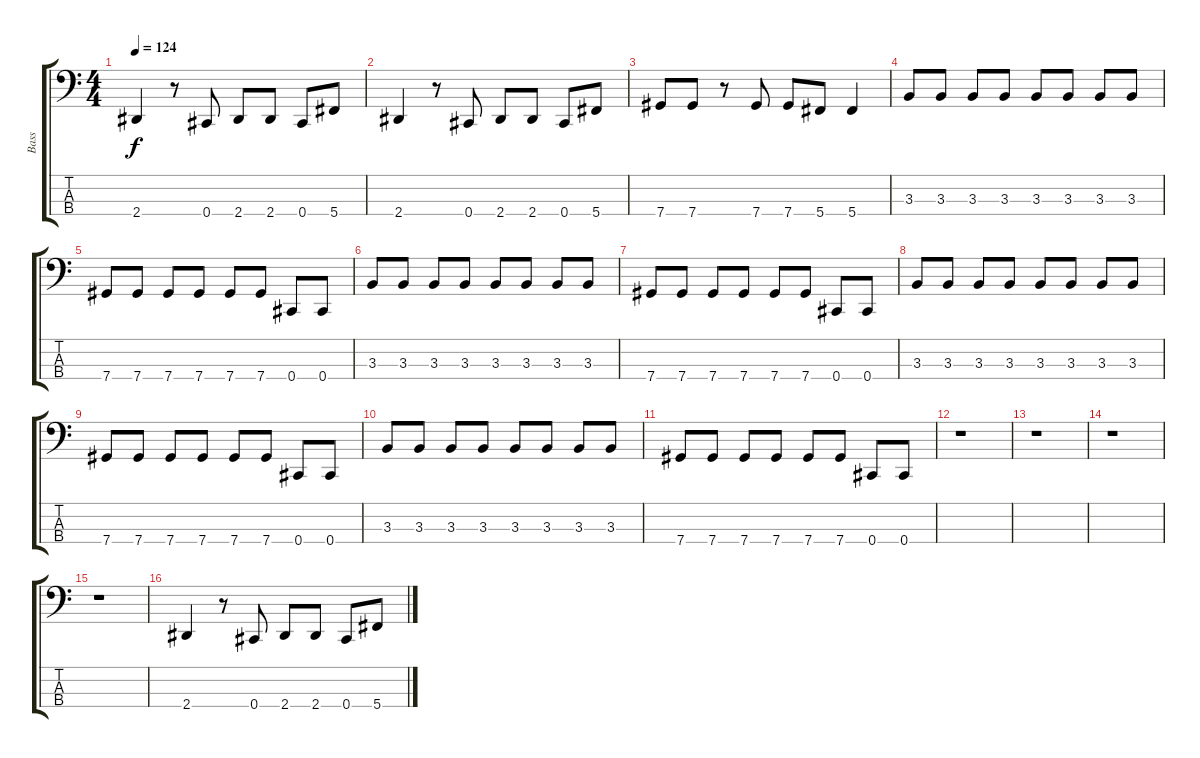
\track ("Bass" "Bass") {instrument electricbassfinger}
\staff {score tabs}
\tuning (Gb2 Db2 Ab1 Db1) {hide}
\ts (4 4)
\tempo 124
\clef f4
\ks c
2.4.4{dy f} r.8 0.4.8 2.4.8 2.4.8 0.4.8 5.4.8 |
2.4.4 r.8 0.4.8 2.4.8 2.4.8 0.4.8 5.4.8 |
7.4.8 7.4.8 r.8 7.4.8 7.4.8 5.4.8 5.4.4 |
3.3.8 3.3.8 3.3.8 3.3.8 3.3.8 3.3.8 3.3.8 3.3.8 |
7.4.8 7.4.8 7.4.8 7.4.8 7.4.8 7.4.8 0.4.8 0.4.8 |
3.3.8 3.3.8 3.3.8 3.3.8 3.3.8 3.3.8 3.3.8 3.3.8 |
7.4.8 7.4.8 7.4.8 7.4.8 7.4.8 7.4.8 0.4.8 0.4.8 |
3.3.8 3.3.8 3.3.8 3.3.8 3.3.8 3.3.8 3.3.8 3.3.8 |
7.4.8 7.4.8 7.4.8 7.4.8 7.4.8 7.4.8 0.4.8 0.4.8 |
3.3.8 3.3.8 3.3.8 3.3.8 3.3.8 3.3.8 3.3.8 3.3.8 |
7.4.8 7.4.8 7.4.8 7.4.8 7.4.8 7.4.8 0.4.8 0.4.8 |
r.1 |
r.1 |
r.1 |
r.1 |
2.4.4 r.8 0.4.8 2.4.8 2.4.8 0.4.8 5.4.8
